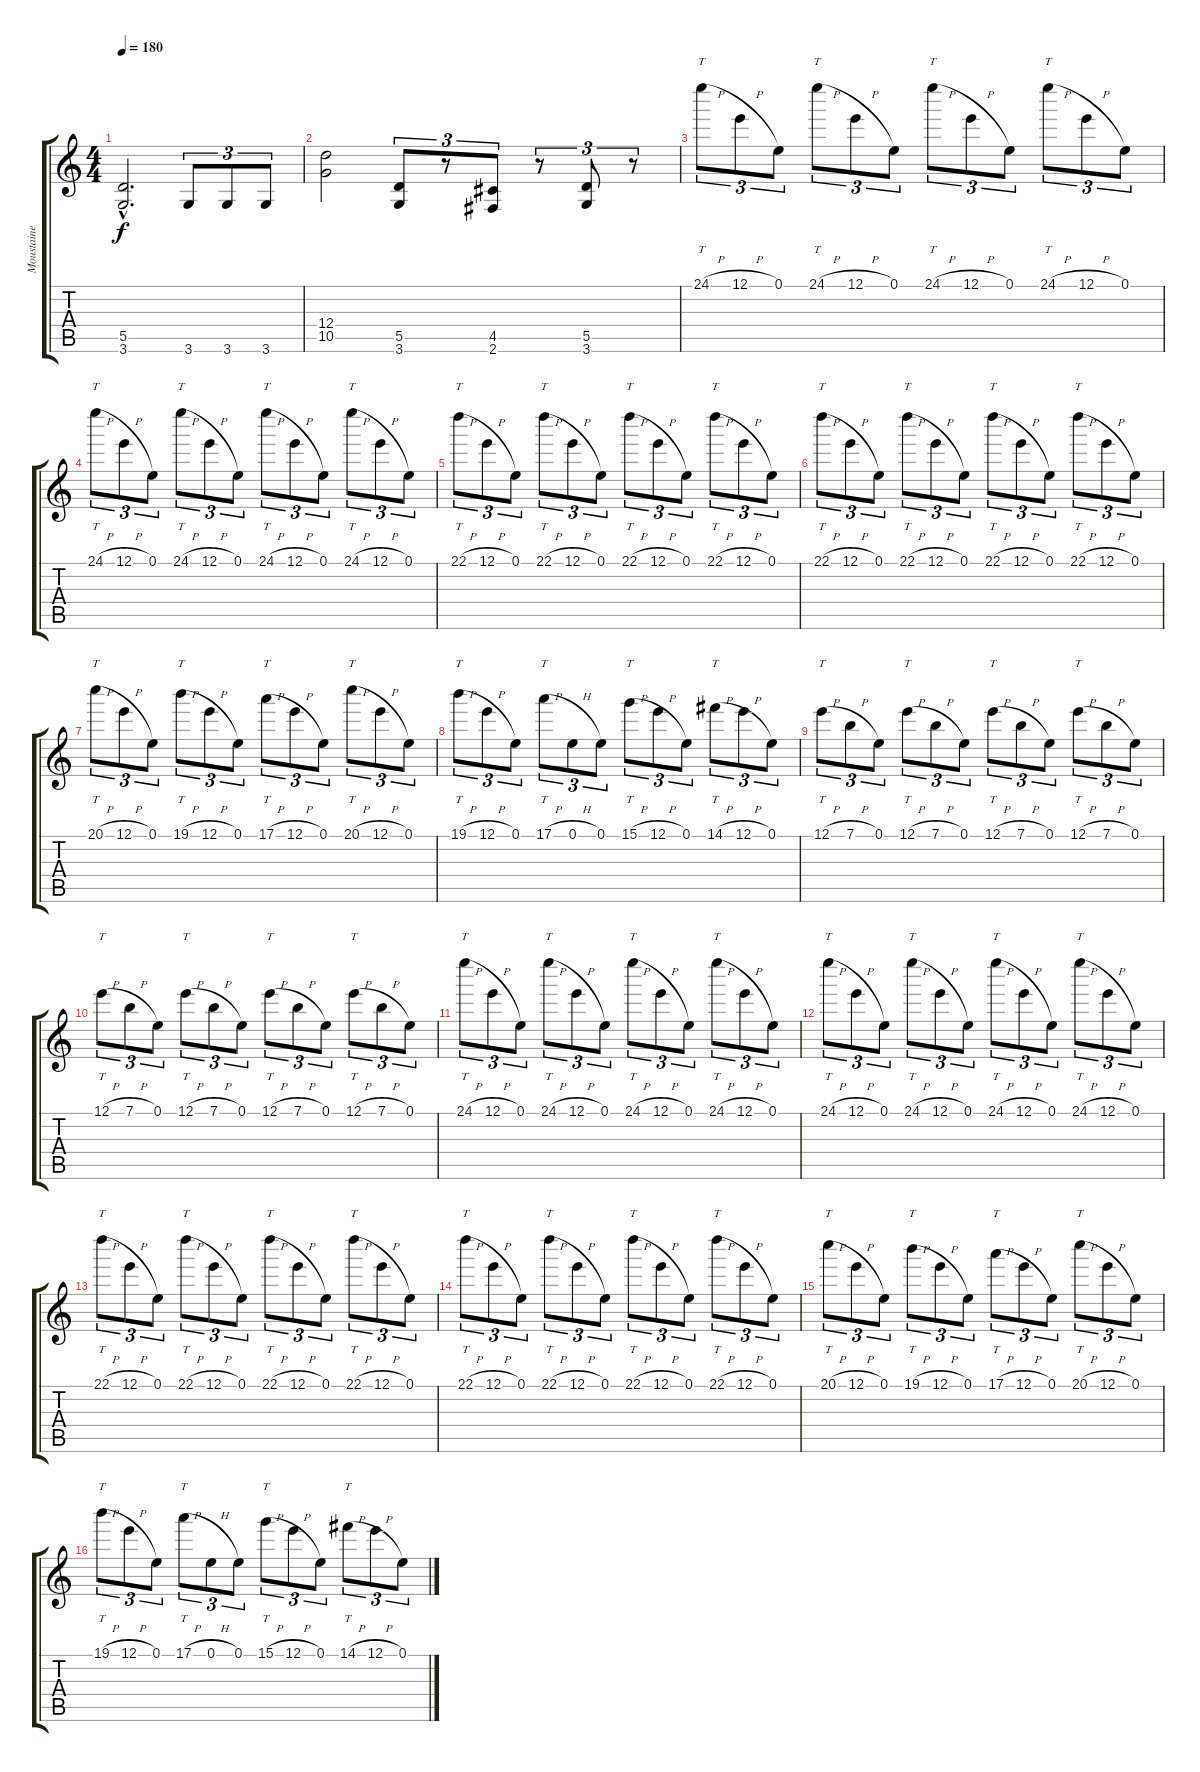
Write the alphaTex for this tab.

\track ("Moustaine" "Moustaine") {instrument distortionguitar}
\staff {score tabs}
\tuning (E4 B3 G3 D3 A2 E2) {hide}
\ts (4 4)
\tempo 180
\clef g2
\ks c
(5.5{hac} 3.6{hac}).2{d dy f} 3.6.8{tu (3 2)} 3.6.8{tu (3 2)} 3.6.8{tu (3 2)} |
(12.4 10.5).2 (5.5 3.6).8{tu (3 2)} r.8{tu (3 2)} (4.5 2.6).8{tu (3 2)} r.8{tu (3 2)} (5.5 3.6).8{tu (3 2)} r.8{tu (3 2)} |
24.1{h}.8{tt tu (3 2) volume 16} 12.1{h}.8{tu (3 2)} 0.1.8{tu (3 2)} 24.1{h}.8{tt tu (3 2)} 12.1{h}.8{tu (3 2)} 0.1.8{tu (3 2)} 24.1{h}.8{tt tu (3 2)} 12.1{h}.8{tu (3 2)} 0.1.8{tu (3 2)} 24.1{h}.8{tt tu (3 2)} 12.1{h}.8{tu (3 2)} 0.1.8{tu (3 2)} |
24.1{h}.8{tt tu (3 2)} 12.1{h}.8{tu (3 2)} 0.1.8{tu (3 2)} 24.1{h}.8{tt tu (3 2)} 12.1{h}.8{tu (3 2)} 0.1.8{tu (3 2)} 24.1{h}.8{tt tu (3 2)} 12.1{h}.8{tu (3 2)} 0.1.8{tu (3 2)} 24.1{h}.8{tt tu (3 2)} 12.1{h}.8{tu (3 2)} 0.1.8{tu (3 2)} |
22.1{h}.8{tt tu (3 2)} 12.1{h}.8{tu (3 2)} 0.1.8{tu (3 2)} 22.1{h}.8{tt tu (3 2)} 12.1{h}.8{tu (3 2)} 0.1.8{tu (3 2)} 22.1{h}.8{tt tu (3 2)} 12.1{h}.8{tu (3 2)} 0.1.8{tu (3 2)} 22.1{h}.8{tt tu (3 2)} 12.1{h}.8{tu (3 2)} 0.1.8{tu (3 2)} |
22.1{h}.8{tt tu (3 2)} 12.1{h}.8{tu (3 2)} 0.1.8{tu (3 2)} 22.1{h}.8{tt tu (3 2)} 12.1{h}.8{tu (3 2)} 0.1.8{tu (3 2)} 22.1{h}.8{tt tu (3 2)} 12.1{h}.8{tu (3 2)} 0.1.8{tu (3 2)} 22.1{h}.8{tt tu (3 2)} 12.1{h}.8{tu (3 2)} 0.1.8{tu (3 2)} |
20.1{h}.8{tt tu (3 2)} 12.1{h}.8{tu (3 2)} 0.1.8{tu (3 2)} 19.1{h}.8{tt tu (3 2)} 12.1{h}.8{tu (3 2)} 0.1.8{tu (3 2)} 17.1{h}.8{tt tu (3 2)} 12.1{h}.8{tu (3 2)} 0.1.8{tu (3 2)} 20.1{h}.8{tt tu (3 2)} 12.1{h}.8{tu (3 2)} 0.1.8{tu (3 2)} |
19.1{h}.8{tt tu (3 2)} 12.1{h}.8{tu (3 2)} 0.1.8{tu (3 2)} 17.1{h}.8{tt tu (3 2)} 0.1{h}.8{tu (3 2)} 0.1.8{tu (3 2)} 15.1{h}.8{tt tu (3 2)} 12.1{h}.8{tu (3 2)} 0.1.8{tu (3 2)} 14.1{h}.8{tt tu (3 2)} 12.1{h}.8{tu (3 2)} 0.1.8{tu (3 2)} |
12.1{h}.8{tt tu (3 2)} 7.1{h}.8{tu (3 2)} 0.1.8{tu (3 2)} 12.1{h}.8{tt tu (3 2)} 7.1{h}.8{tu (3 2)} 0.1.8{tu (3 2)} 12.1{h}.8{tt tu (3 2)} 7.1{h}.8{tu (3 2)} 0.1.8{tu (3 2)} 12.1{h}.8{tt tu (3 2)} 7.1{h}.8{tu (3 2)} 0.1.8{tu (3 2)} |
12.1{h}.8{tt tu (3 2)} 7.1{h}.8{tu (3 2)} 0.1.8{tu (3 2)} 12.1{h}.8{tt tu (3 2)} 7.1{h}.8{tu (3 2)} 0.1.8{tu (3 2)} 12.1{h}.8{tt tu (3 2)} 7.1{h}.8{tu (3 2)} 0.1.8{tu (3 2)} 12.1{h}.8{tt tu (3 2)} 7.1{h}.8{tu (3 2)} 0.1.8{tu (3 2)} |
24.1{h}.8{tt tu (3 2)} 12.1{h}.8{tu (3 2)} 0.1.8{tu (3 2)} 24.1{h}.8{tt tu (3 2)} 12.1{h}.8{tu (3 2)} 0.1.8{tu (3 2)} 24.1{h}.8{tt tu (3 2)} 12.1{h}.8{tu (3 2)} 0.1.8{tu (3 2)} 24.1{h}.8{tt tu (3 2)} 12.1{h}.8{tu (3 2)} 0.1.8{tu (3 2)} |
24.1{h}.8{tt tu (3 2)} 12.1{h}.8{tu (3 2)} 0.1.8{tu (3 2)} 24.1{h}.8{tt tu (3 2)} 12.1{h}.8{tu (3 2)} 0.1.8{tu (3 2)} 24.1{h}.8{tt tu (3 2)} 12.1{h}.8{tu (3 2)} 0.1.8{tu (3 2)} 24.1{h}.8{tt tu (3 2)} 12.1{h}.8{tu (3 2)} 0.1.8{tu (3 2)} |
22.1{h}.8{tt tu (3 2)} 12.1{h}.8{tu (3 2)} 0.1.8{tu (3 2)} 22.1{h}.8{tt tu (3 2)} 12.1{h}.8{tu (3 2)} 0.1.8{tu (3 2)} 22.1{h}.8{tt tu (3 2)} 12.1{h}.8{tu (3 2)} 0.1.8{tu (3 2)} 22.1{h}.8{tt tu (3 2)} 12.1{h}.8{tu (3 2)} 0.1.8{tu (3 2)} |
22.1{h}.8{tt tu (3 2)} 12.1{h}.8{tu (3 2)} 0.1.8{tu (3 2)} 22.1{h}.8{tt tu (3 2)} 12.1{h}.8{tu (3 2)} 0.1.8{tu (3 2)} 22.1{h}.8{tt tu (3 2)} 12.1{h}.8{tu (3 2)} 0.1.8{tu (3 2)} 22.1{h}.8{tt tu (3 2)} 12.1{h}.8{tu (3 2)} 0.1.8{tu (3 2)} |
20.1{h}.8{tt tu (3 2)} 12.1{h}.8{tu (3 2)} 0.1.8{tu (3 2)} 19.1{h}.8{tt tu (3 2)} 12.1{h}.8{tu (3 2)} 0.1.8{tu (3 2)} 17.1{h}.8{tt tu (3 2)} 12.1{h}.8{tu (3 2)} 0.1.8{tu (3 2)} 20.1{h}.8{tt tu (3 2)} 12.1{h}.8{tu (3 2)} 0.1.8{tu (3 2)} |
19.1{h}.8{tt tu (3 2)} 12.1{h}.8{tu (3 2)} 0.1.8{tu (3 2)} 17.1{h}.8{tt tu (3 2)} 0.1{h}.8{tu (3 2)} 0.1.8{tu (3 2)} 15.1{h}.8{tt tu (3 2)} 12.1{h}.8{tu (3 2)} 0.1.8{tu (3 2)} 14.1{h}.8{tt tu (3 2)} 12.1{h}.8{tu (3 2)} 0.1.8{tu (3 2)}
